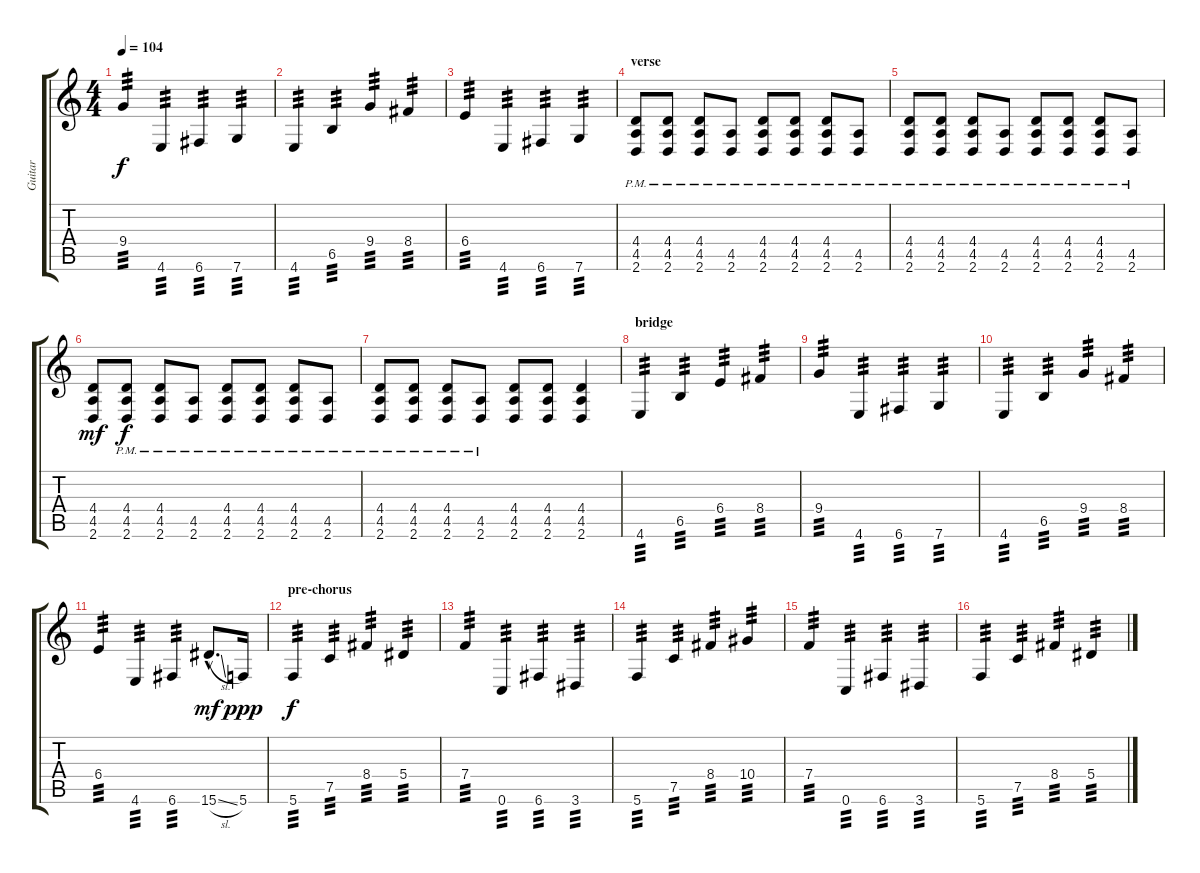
\track ("Guitar" "Guitar") {instrument overdrivenguitar}
\staff {score tabs}
\tuning (C4 G3 Eb3 Bb2 F2 C2) {hide}
\ts (4 4)
\tempo 104
\clef g2
\ks c
9.4.4{tp 3 dy f} 4.6.4{tp 3} 6.6.4{tp 3} 7.6.4{tp 3} |
4.6.4{tp 3} 6.5.4{tp 3} 9.4.4{tp 3} 8.4.4{tp 3} |
6.4.4{tp 3} 4.6.4{tp 3} 6.6.4{tp 3} 7.6.4{tp 3} |
\section ("" "verse")
(4.4{pm} 4.5{pm} 2.6{pm}).8{volume 11} (4.4{pm} 4.5{pm} 2.6{pm}).8 (4.4{pm} 4.5{pm} 2.6{pm}).8 (4.5{pm} 2.6{pm}).8 (4.4{pm} 4.5{pm} 2.6{pm}).8 (4.4{pm} 4.5{pm} 2.6{pm}).8 (4.4{pm} 4.5{pm} 2.6{pm}).8 (4.5{pm} 2.6{pm}).8 |
(4.4{pm} 4.5{pm} 2.6{pm}).8 (4.4{pm} 4.5{pm} 2.6{pm}).8 (4.4{pm} 4.5{pm} 2.6{pm}).8 (4.5{pm} 2.6{pm}).8 (4.4{pm} 4.5{pm} 2.6{pm}).8 (4.4{pm} 4.5{pm} 2.6{pm}).8 (4.4{pm} 4.5{pm} 2.6{pm}).8 (4.5{pm} 2.6{pm}).8 |
(4.4 4.5 2.6).8{dy mf} (4.4{pm} 4.5{pm} 2.6{pm}).8{dy f} (4.4{pm} 4.5{pm} 2.6{pm}).8 (4.5{pm} 2.6{pm}).8 (4.4{pm} 4.5{pm} 2.6{pm}).8 (4.4{pm} 4.5{pm} 2.6{pm}).8 (4.4{pm} 4.5{pm} 2.6{pm}).8 (4.5{pm} 2.6{pm}).8 |
(4.4{pm} 4.5{pm} 2.6{pm}).8 (4.4{pm} 4.5{pm} 2.6{pm}).8 (4.4{pm} 4.5{pm} 2.6{pm}).8 (4.5{pm} 2.6{pm}).8 (4.4 4.5 2.6).8 (4.4 4.5 2.6).8 (4.4 4.5 2.6).4 |
\section ("" "bridge")
4.6.4{tp 3 volume 14} 6.5.4{tp 3} 6.4.4{tp 3} 8.4.4{tp 3} |
9.4.4{tp 3} 4.6.4{tp 3} 6.6.4{tp 3} 7.6.4{tp 3} |
4.6.4{tp 3} 6.5.4{tp 3} 9.4.4{tp 3} 8.4.4{tp 3} |
6.4.4{tp 3} 4.6.4{tp 3} 6.6.4{tp 3} 15.6{sl hac}.8{d dy mf} 5.6.16{dy ppp} |
\section ("" "pre-chorus")
5.6.4{tp 3 dy f} 7.5.4{tp 3} 8.4.4{tp 3} 5.4.4{tp 3} |
7.4.4{tp 3} 0.6.4{tp 3} 6.6.4{tp 3} 3.6.4{tp 3} |
5.6.4{tp 3} 7.5.4{tp 3} 8.4.4{tp 3} 10.4.4{tp 3} |
7.4.4{tp 3} 0.6.4{tp 3} 6.6.4{tp 3} 3.6.4{tp 3} |
5.6.4{tp 3} 7.5.4{tp 3} 8.4.4{tp 3} 5.4.4{tp 3}
